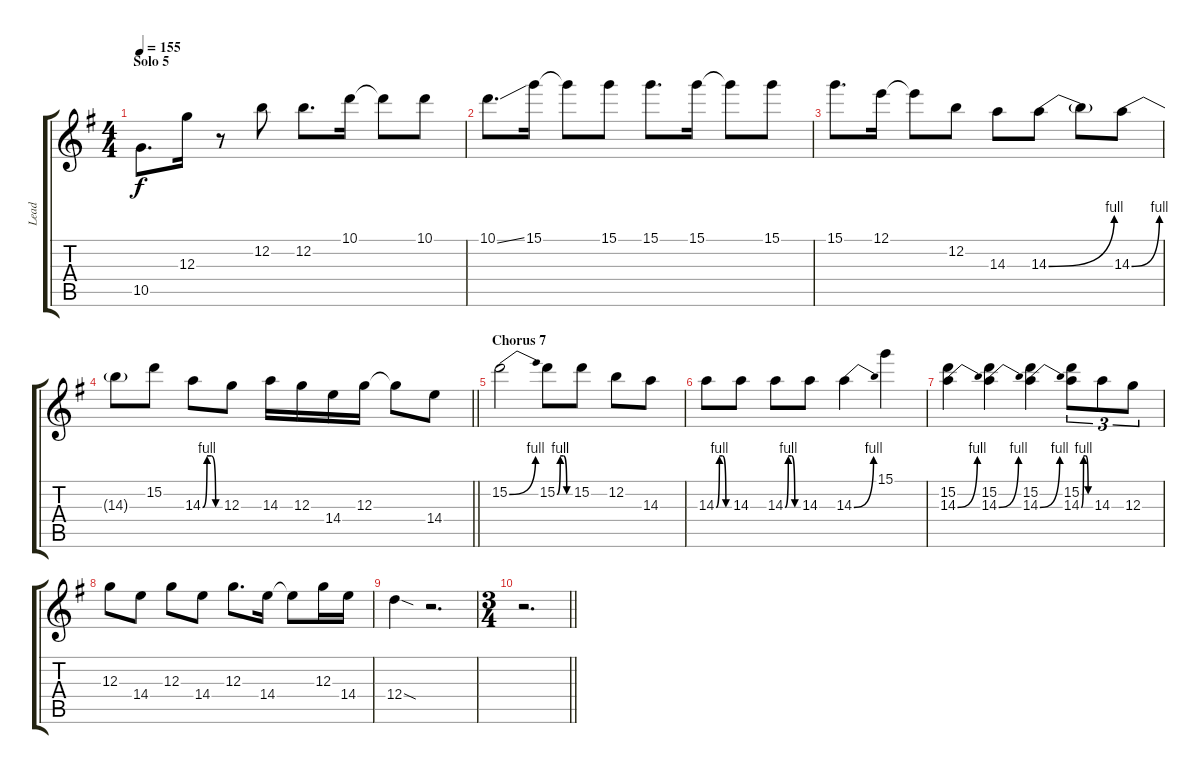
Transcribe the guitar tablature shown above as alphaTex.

\track ("Lead" "Lead") {instrument overdrivenguitar}
\staff {score tabs}
\tuning (E4 B3 G3 D3 A2 E2) {hide}
\ts (4 4)
\section ("" "Solo 5")
\tempo 155
\clef g2
\ks g
10.5.8{d dy f volume 9} 12.3.16 r.8 12.2.8 12.2.8{d} 10.1.16 10.1{t}.8 10.1.8 |
10.1{ss}.8{d} 15.1.16 15.1{t}.8 15.1.8 15.1.8{d} 15.1.16 15.1{t}.8 15.1.8 |
15.1.8{d} 12.1.16 12.1{t}.8 12.2.8 14.3.8 14.3{be (bend 0 0 60 4)}.8 14.3{t}.8 14.3{be (bend 0 0 60 4)}.8 |
\barLineRight lightlight
14.3{t}.8 15.2.8 14.3{be (custom 0 0 15 4 30 4 45 0 60 0)}.8 12.3.8 14.3.16 12.3.16 14.4.16 12.3.16 12.3{t}.8 14.4.8 |
\section ("" "Chorus 7")
15.2{be (bend 0 0 60 4)}.2{volume 3} 15.2{be (custom 0 0 15 4 30 4 45 0 60 0)}.8 15.2.8 12.2.8 14.3.8 |
14.3{be (custom 0 0 15 4 30 4 45 0 60 0)}.8 14.3.8 14.3{be (custom 0 0 15 4 30 4 45 0 60 0)}.8 14.3.8 14.3{be (bend 0 0 60 4)}.4 15.1.4 |
(15.2 14.3{be (bend 0 0 60 4)}).4 (15.2 14.3{be (bend 0 0 60 4)}).4 (15.2 14.3{be (bend 0 0 60 4)}).4 (15.2 14.3{be (custom 0 0 15 4 30 4 45 0 60 0)}).8{tu (3 2)} 14.3.8{tu (3 2)} 12.3.8{tu (3 2)} |
12.3.8 14.4.8 12.3.8 14.4.8 12.3.8{d} 14.4.16 14.4{t}.8 12.3.16 14.4.16 |
12.4{sod}.4{volume 0} r.2{d} |
\ts (3 4)
\barLineRight lightlight
r.2{d}
